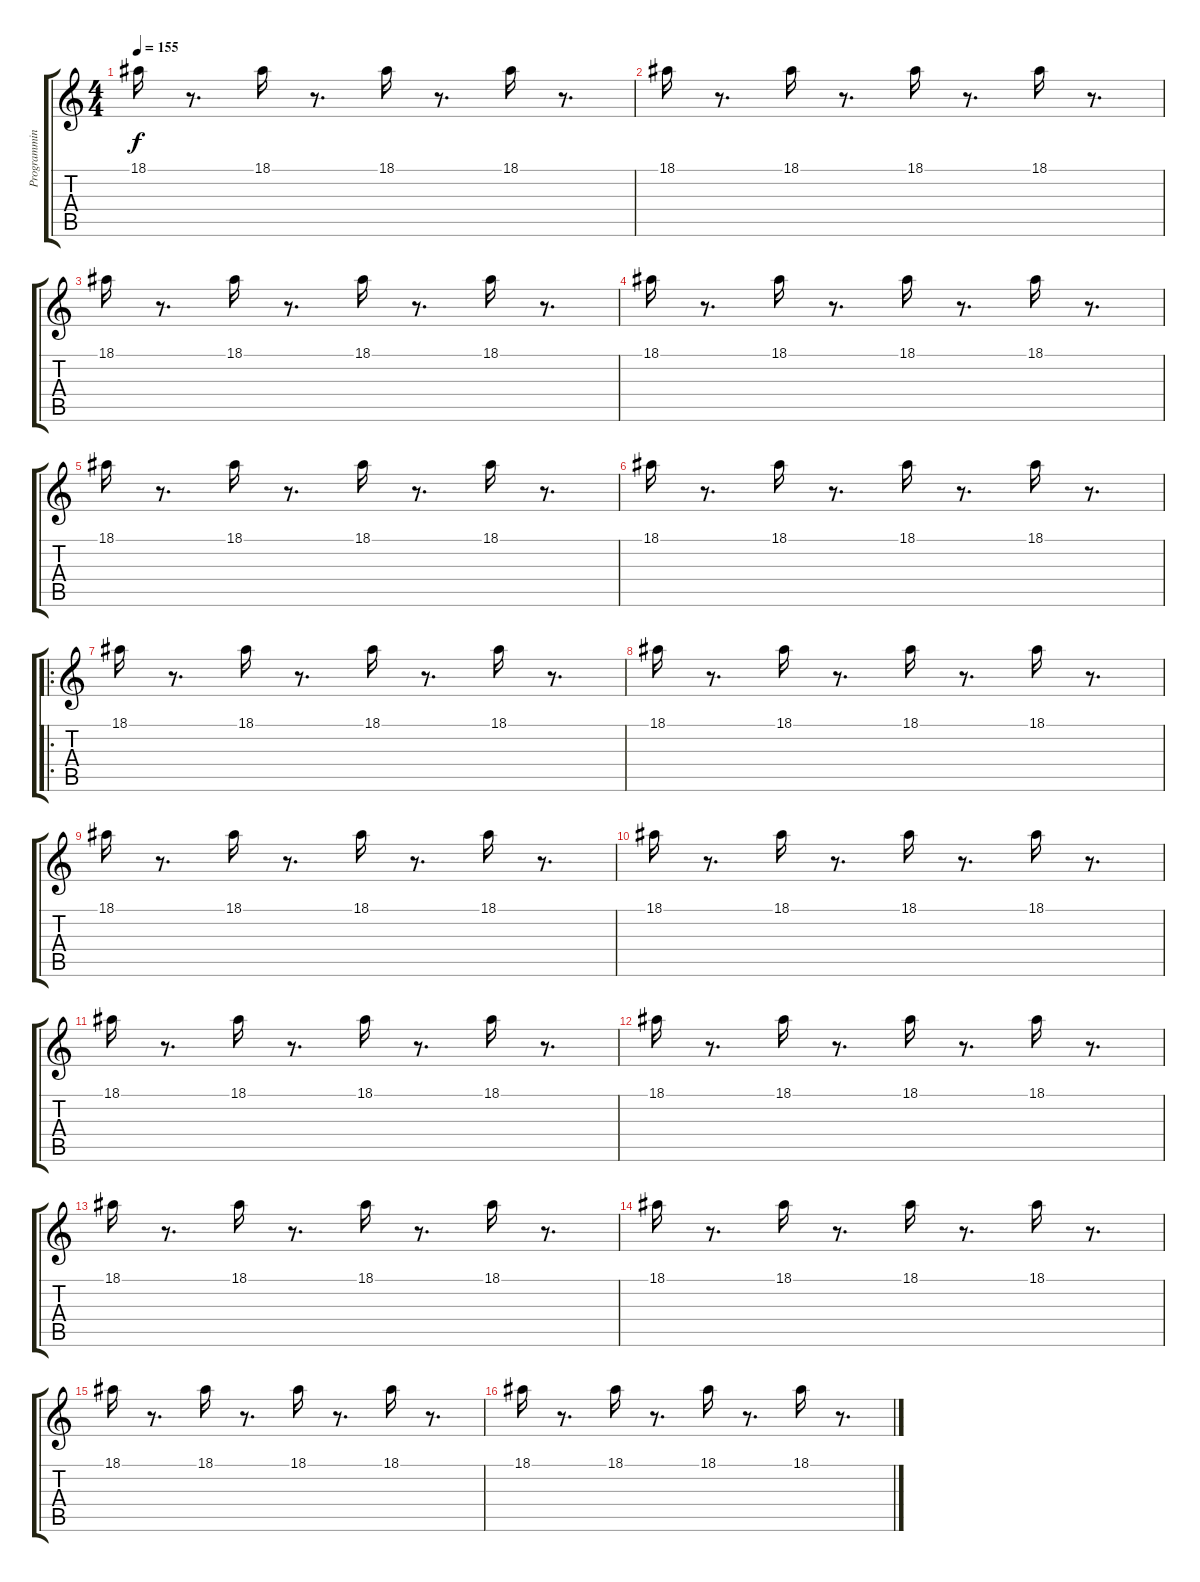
\track ("Programming" "Programmin") {instrument lead2sawtooth}
\staff {score tabs}
\tuning (E4 B3 G3 D3 A2 E2) {hide}
\ts (4 4)
\tempo 155
\clef g2
\ks c
18.1.16{dy f instrument lead2sawtooth} r.8{d} 18.1.16 r.8{d} 18.1.16 r.8{d} 18.1.16 r.8{d} |
18.1.16 r.8{d} 18.1.16 r.8{d} 18.1.16 r.8{d} 18.1.16 r.8{d} |
18.1.16 r.8{d} 18.1.16 r.8{d} 18.1.16 r.8{d} 18.1.16 r.8{d} |
18.1.16 r.8{d} 18.1.16 r.8{d} 18.1.16 r.8{d} 18.1.16 r.8{d} |
18.1.16 r.8{d} 18.1.16 r.8{d} 18.1.16 r.8{d} 18.1.16 r.8{d} |
18.1.16 r.8{d} 18.1.16 r.8{d} 18.1.16 r.8{d} 18.1.16 r.8{d} |
\ro
18.1.16 r.8{d} 18.1.16 r.8{d} 18.1.16 r.8{d} 18.1.16 r.8{d} |
18.1.16 r.8{d} 18.1.16 r.8{d} 18.1.16 r.8{d} 18.1.16 r.8{d} |
18.1.16 r.8{d} 18.1.16 r.8{d} 18.1.16 r.8{d} 18.1.16 r.8{d} |
18.1.16 r.8{d} 18.1.16 r.8{d} 18.1.16 r.8{d} 18.1.16 r.8{d} |
18.1.16 r.8{d} 18.1.16 r.8{d} 18.1.16 r.8{d} 18.1.16 r.8{d} |
18.1.16 r.8{d} 18.1.16 r.8{d} 18.1.16 r.8{d} 18.1.16 r.8{d} |
18.1.16 r.8{d} 18.1.16 r.8{d} 18.1.16 r.8{d} 18.1.16 r.8{d} |
18.1.16 r.8{d} 18.1.16 r.8{d} 18.1.16 r.8{d} 18.1.16 r.8{d} |
18.1.16 r.8{d} 18.1.16 r.8{d} 18.1.16 r.8{d} 18.1.16 r.8{d} |
18.1.16 r.8{d} 18.1.16 r.8{d} 18.1.16 r.8{d} 18.1.16 r.8{d}
